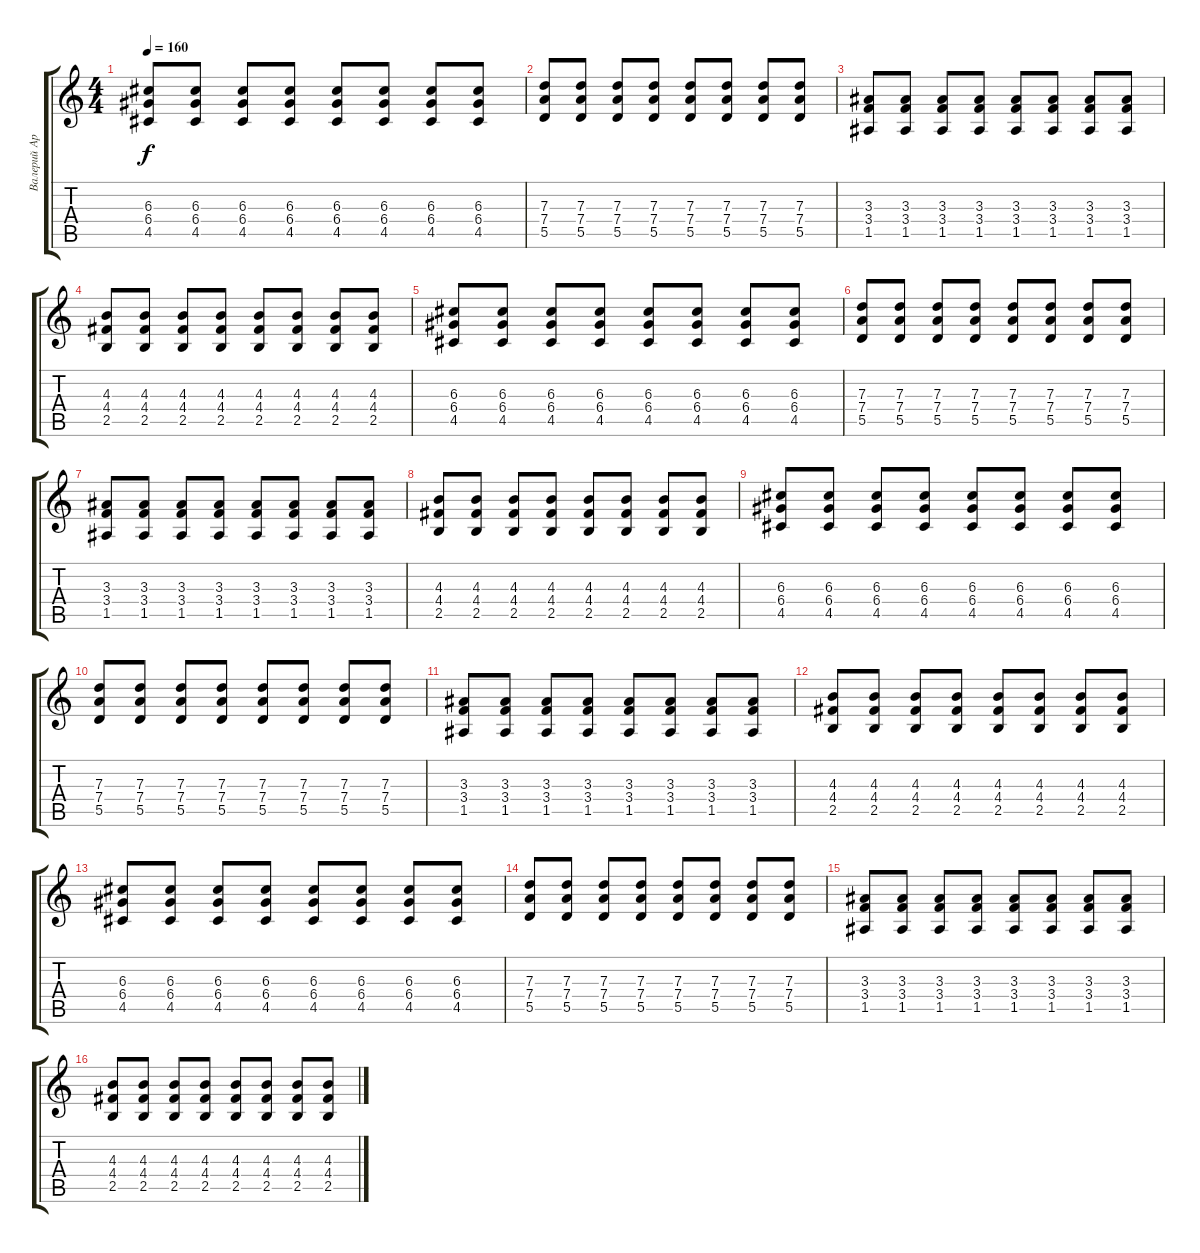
\track ("Валерий Аркадин" "Валерий Ар") {instrument distortionguitar}
\staff {score tabs}
\tuning (E4 B3 G3 D3 A2 E2) {hide}
\ts (4 4)
\tempo 160
\clef g2
\ks c
(6.3 6.4 4.5).8{dy f} (6.3 6.4 4.5).8 (6.3 6.4 4.5).8 (6.3 6.4 4.5).8 (6.3 6.4 4.5).8 (6.3 6.4 4.5).8 (6.3 6.4 4.5).8 (6.3 6.4 4.5).8 |
(7.3 7.4 5.5).8 (7.3 7.4 5.5).8 (7.3 7.4 5.5).8 (7.3 7.4 5.5).8 (7.3 7.4 5.5).8 (7.3 7.4 5.5).8 (7.3 7.4 5.5).8 (7.3 7.4 5.5).8 |
(3.3 3.4 1.5).8 (3.3 3.4 1.5).8 (3.3 3.4 1.5).8 (3.3 3.4 1.5).8 (3.3 3.4 1.5).8 (3.3 3.4 1.5).8 (3.3 3.4 1.5).8 (3.3 3.4 1.5).8 |
(4.3 4.4 2.5).8 (4.3 4.4 2.5).8 (4.3 4.4 2.5).8 (4.3 4.4 2.5).8 (4.3 4.4 2.5).8 (4.3 4.4 2.5).8 (4.3 4.4 2.5).8 (4.3 4.4 2.5).8 |
(6.3 6.4 4.5).8 (6.3 6.4 4.5).8 (6.3 6.4 4.5).8 (6.3 6.4 4.5).8 (6.3 6.4 4.5).8 (6.3 6.4 4.5).8 (6.3 6.4 4.5).8 (6.3 6.4 4.5).8 |
(7.3 7.4 5.5).8 (7.3 7.4 5.5).8 (7.3 7.4 5.5).8 (7.3 7.4 5.5).8 (7.3 7.4 5.5).8 (7.3 7.4 5.5).8 (7.3 7.4 5.5).8 (7.3 7.4 5.5).8 |
(3.3 3.4 1.5).8 (3.3 3.4 1.5).8 (3.3 3.4 1.5).8 (3.3 3.4 1.5).8 (3.3 3.4 1.5).8 (3.3 3.4 1.5).8 (3.3 3.4 1.5).8 (3.3 3.4 1.5).8 |
(4.3 4.4 2.5).8 (4.3 4.4 2.5).8 (4.3 4.4 2.5).8 (4.3 4.4 2.5).8 (4.3 4.4 2.5).8 (4.3 4.4 2.5).8 (4.3 4.4 2.5).8 (4.3 4.4 2.5).8 |
(6.3 6.4 4.5).8 (6.3 6.4 4.5).8 (6.3 6.4 4.5).8 (6.3 6.4 4.5).8 (6.3 6.4 4.5).8 (6.3 6.4 4.5).8 (6.3 6.4 4.5).8 (6.3 6.4 4.5).8 |
(7.3 7.4 5.5).8 (7.3 7.4 5.5).8 (7.3 7.4 5.5).8 (7.3 7.4 5.5).8 (7.3 7.4 5.5).8 (7.3 7.4 5.5).8 (7.3 7.4 5.5).8 (7.3 7.4 5.5).8 |
(3.3 3.4 1.5).8 (3.3 3.4 1.5).8 (3.3 3.4 1.5).8 (3.3 3.4 1.5).8 (3.3 3.4 1.5).8 (3.3 3.4 1.5).8 (3.3 3.4 1.5).8 (3.3 3.4 1.5).8 |
(4.3 4.4 2.5).8 (4.3 4.4 2.5).8 (4.3 4.4 2.5).8 (4.3 4.4 2.5).8 (4.3 4.4 2.5).8 (4.3 4.4 2.5).8 (4.3 4.4 2.5).8 (4.3 4.4 2.5).8 |
(6.3 6.4 4.5).8 (6.3 6.4 4.5).8 (6.3 6.4 4.5).8 (6.3 6.4 4.5).8 (6.3 6.4 4.5).8 (6.3 6.4 4.5).8 (6.3 6.4 4.5).8 (6.3 6.4 4.5).8 |
(7.3 7.4 5.5).8 (7.3 7.4 5.5).8 (7.3 7.4 5.5).8 (7.3 7.4 5.5).8 (7.3 7.4 5.5).8 (7.3 7.4 5.5).8 (7.3 7.4 5.5).8 (7.3 7.4 5.5).8 |
(3.3 3.4 1.5).8 (3.3 3.4 1.5).8 (3.3 3.4 1.5).8 (3.3 3.4 1.5).8 (3.3 3.4 1.5).8 (3.3 3.4 1.5).8 (3.3 3.4 1.5).8 (3.3 3.4 1.5).8 |
(4.3 4.4 2.5).8 (4.3 4.4 2.5).8 (4.3 4.4 2.5).8 (4.3 4.4 2.5).8 (4.3 4.4 2.5).8 (4.3 4.4 2.5).8 (4.3 4.4 2.5).8 (4.3 4.4 2.5).8
